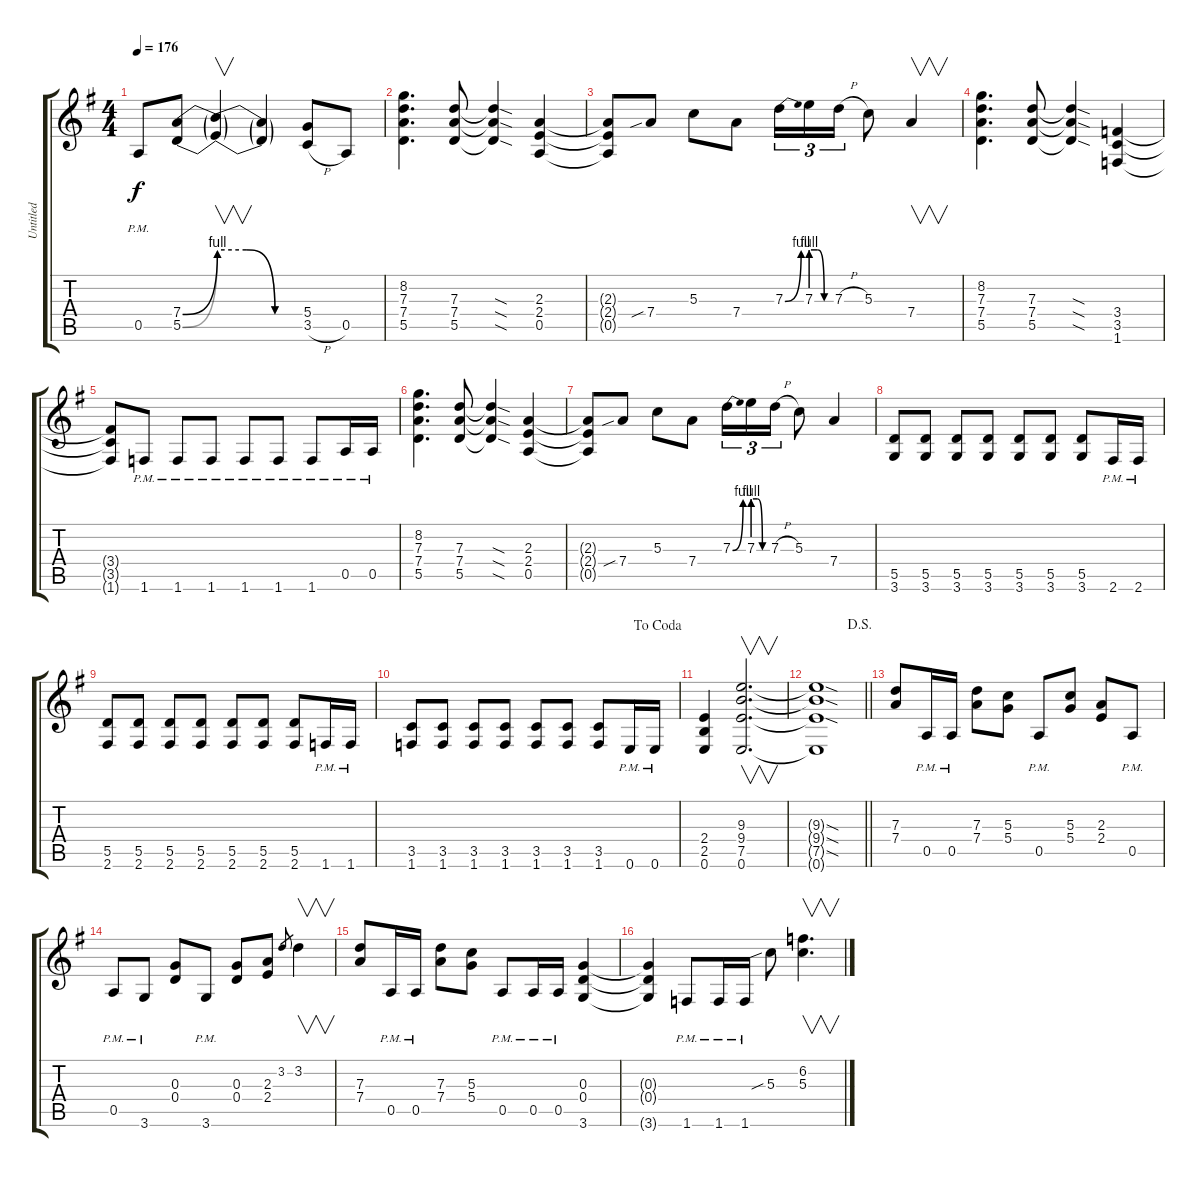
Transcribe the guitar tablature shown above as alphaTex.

\track ("Untitled" "Untitled") {instrument distortionguitar}
\staff {score tabs}
\tuning (E4 B3 G3 D3 A2 E2) {hide}
\ts (4 4)
\tempo 176
\clef g2
\ks g
0.5{pm}.8{dy f} (7.4{be (bend 0 0 60 4)} 5.5{be (bend 0 0 60 4)}).8 (7.4{be (custom 0 4 20 4 40 0 60 0) t} 5.5{be (custom 0 4 20 4 40 0 60 0) t}).4{v} (7.4{t} 5.5{t}).4 (5.4 3.5{h}).8 0.5.8 |
(8.2 7.3 7.4 5.5).4{d} (7.3 7.4 5.5).8 (7.3{sod t} 7.4{sod t} 5.5{sod t}).4 (2.3 2.4 0.5).4 |
(2.3{t} 2.4{t} 0.5{t}).8 7.4{sib}.8 5.3.8 7.4.8 7.3{be (bend 0 0 60 4)}.16{tu (3 2)} 7.3{be (custom 0 4 20 4 40 0 60 0)}.16{tu (3 2)} 7.3{h}.16{tu (3 2)} 5.3.8 7.4.4{v} |
(8.2 7.3 7.4 5.5).4{d} (7.3 7.4 5.5).8 (7.3{sod t} 7.4{sod t} 5.5{sod t}).4 (3.4 3.5 1.6).4 |
(3.4{t} 3.5{t} 1.6{t}).8 1.6{pm}.8 1.6{pm}.8 1.6{pm}.8 1.6{pm}.8 1.6{pm}.8 1.6{pm}.8 0.5{pm}.16 0.5{pm}.16 |
(8.2 7.3 7.4 5.5).4{d} (7.3 7.4 5.5).8 (7.3{sod t} 7.4{sod t} 5.5{sod t}).4 (2.3 2.4 0.5).4 |
(2.3{t} 2.4{t} 0.5{t}).8 7.4{sib}.8 5.3.8 7.4.8 7.3{be (bend 0 0 60 4)}.16{tu (3 2)} 7.3{be (custom 0 4 20 4 40 0 60 0)}.16{tu (3 2)} 7.3{h}.16{tu (3 2)} 5.3.8 7.4.4 |
(5.5 3.6).8 (5.5 3.6).8 (5.5 3.6).8 (5.5 3.6).8 (5.5 3.6).8 (5.5 3.6).8 (5.5 3.6).8 2.6{pm}.16 2.6{pm}.16 |
(5.5 2.6).8 (5.5 2.6).8 (5.5 2.6).8 (5.5 2.6).8 (5.5 2.6).8 (5.5 2.6).8 (5.5 2.6).8 1.6{pm}.16 1.6{pm}.16 |
\jump dacoda
(3.5 1.6).8 (3.5 1.6).8 (3.5 1.6).8 (3.5 1.6).8 (3.5 1.6).8 (3.5 1.6).8 (3.5 1.6).8 0.6{pm}.16 0.6{pm}.16 |
(2.4 2.5 0.6).4 (9.3 9.4 7.5 0.6).2{v d} |
\jump dalsegno
\barLineRight lightlight
(9.3{sod t} 9.4{sod t} 7.5{sod t} 0.6{t}).1 |
(7.3 7.4).8 0.5{pm}.16 0.5{pm}.16 (7.3 7.4).8 (5.3 5.4).8 0.5{pm}.8 (5.3 5.4).8 (2.3 2.4).8 0.5{pm}.8 |
0.5{pm}.8 3.6{pm}.8 (0.3 0.4).8 3.6{pm}.8 (0.3 0.4).8 (2.3 2.4).8 3.2.8{gr} 3.2.4{v} |
(7.3 7.4).8 0.5{pm}.16 0.5{pm}.16 (7.3 7.4).8 (5.3 5.4).8 0.5{pm}.8 0.5{pm}.16 0.5{pm}.16 (0.3 0.4 3.6).4 |
(0.3{t} 0.4{t} 3.6{t}).4 1.6{pm}.8 1.6{pm}.16 1.6{pm}.16 5.3{sib}.8 (6.2 5.3).4{v d}
